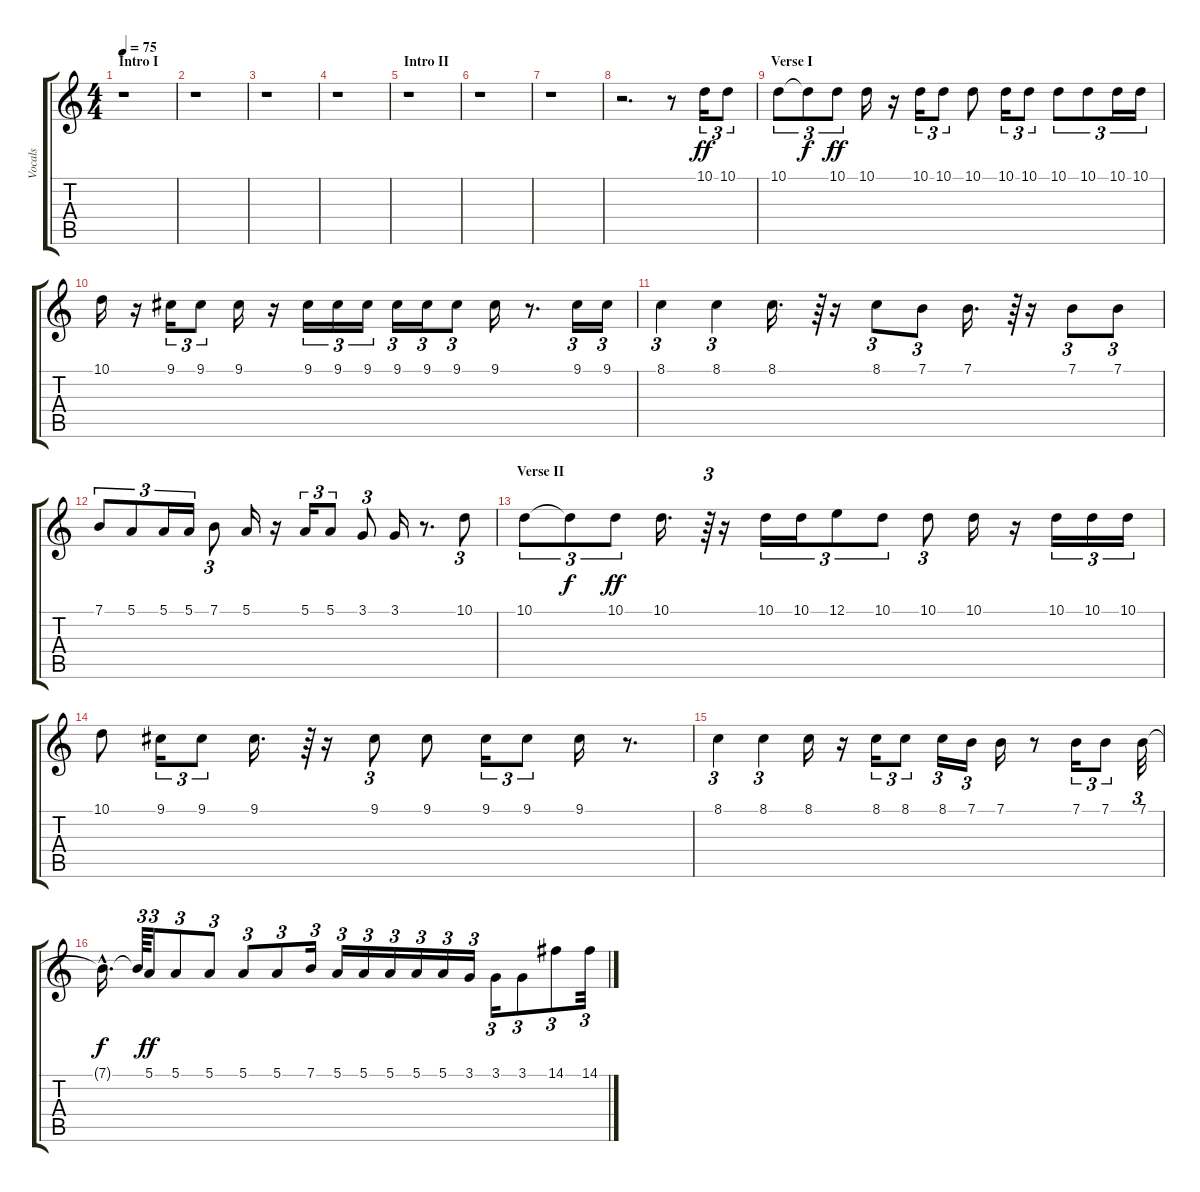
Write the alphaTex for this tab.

\track ("Vocals" "Vocals") {instrument vibraphone}
\staff {score tabs}
\tuning (E4 B3 G3 D3 A2 E2) {hide}
\ts (4 4)
\section ("" "Intro I")
\tempo 75
\clef g2
\ks c
r.1{dy ff instrument vibraphone} |
r.1 |
r.1 |
r.1 |
\section ("" "Intro II")
r.1 |
r.1 |
r.1 |
r.2{d} r.8 10.1.16{tu (3 2)} 10.1.8{tu (3 2)} |
\section ("" "Verse I")
10.1.8{tu (3 2)} 10.1{t}.8{tu (3 2) dy f} 10.1.8{tu (3 2) dy ff} 10.1.16 r.16 10.1.16{tu (3 2)} 10.1.8{tu (3 2)} 10.1.8 10.1.16{tu (3 2)} 10.1.8{tu (3 2)} 10.1.8{tu (3 2)} 10.1.8{tu (3 2)} 10.1.16{tu (3 2)} 10.1.16{tu (3 2)} |
10.1.16 r.16 9.1.16{tu (3 2)} 9.1.8{tu (3 2)} 9.1.16 r.16 9.1.16{tu (3 2)} 9.1.16{tu (3 2)} 9.1.16{tu (3 2)} 9.1.16{tu (3 2)} 9.1.16{tu (3 2)} 9.1.8{tu (3 2)} 9.1.16 r.8{d} 9.1.16{tu (3 2)} 9.1.16{tu (3 2)} |
8.1.4{tu (3 2)} 8.1.4{tu (3 2)} 8.1.16{d} r.64{tu (3 2)} r.16 8.1.8{tu (3 2)} 7.1.8{tu (3 2)} 7.1.16{d} r.64{tu (3 2)} r.16 7.1.8{tu (3 2)} 7.1.8{tu (3 2)} |
7.1.8{tu (3 2)} 5.1.8{tu (3 2)} 5.1.16{tu (3 2)} 5.1.16{tu (3 2)} 7.1.8{tu (3 2)} 5.1.16 r.16 5.1.16{tu (3 2)} 5.1.8{tu (3 2)} 3.1.8{tu (3 2)} 3.1.16 r.8{d} 10.1.8{tu (3 2)} |
\section ("" "Verse II")
10.1.8{tu (3 2)} 10.1{t}.8{tu (3 2) dy f} 10.1.8{tu (3 2) dy ff} 10.1.16{d} r.64{tu (3 2)} r.16 10.1.16{tu (3 2)} 10.1.16{tu (3 2)} 12.1.8{tu (3 2)} 10.1.8{tu (3 2)} 10.1.8{tu (3 2)} 10.1.16 r.16 10.1.16{tu (3 2)} 10.1.16{tu (3 2)} 10.1.16{tu (3 2)} |
10.1.8 9.1.16{tu (3 2)} 9.1.8{tu (3 2)} 9.1.16{d} r.64{tu (3 2)} r.16 9.1.8{tu (3 2)} 9.1.8 9.1.16{tu (3 2)} 9.1.8{tu (3 2)} 9.1.16 r.8{d} |
8.1.4{tu (3 2)} 8.1.4{tu (3 2)} 8.1.16 r.16 8.1.16{tu (3 2)} 8.1.8{tu (3 2)} 8.1.16{tu (3 2)} 7.1.16{tu (3 2)} 7.1.16 r.8 7.1.16{tu (3 2)} 7.1.8{tu (3 2)} 7.1.32{tu (3 2)} |
7.1{hac t}.16{d dy f} 7.1{t}.64{tu (3 2)} 5.1.16{tu (3 2) dy ff} 5.1.8{tu (3 2)} 5.1.8{tu (3 2)} 5.1.8{tu (3 2)} 5.1.8{tu (3 2)} 7.1.16{tu (3 2)} 5.1.16{tu (3 2)} 5.1.16{tu (3 2)} 5.1.16{tu (3 2)} 5.1.16{tu (3 2)} 5.1.16{tu (3 2)} 3.1.16{tu (3 2)} 3.1.16{tu (3 2)} 3.1.8{tu (3 2)} 14.1.8{tu (3 2)} 14.1.32{tu (3 2)}
